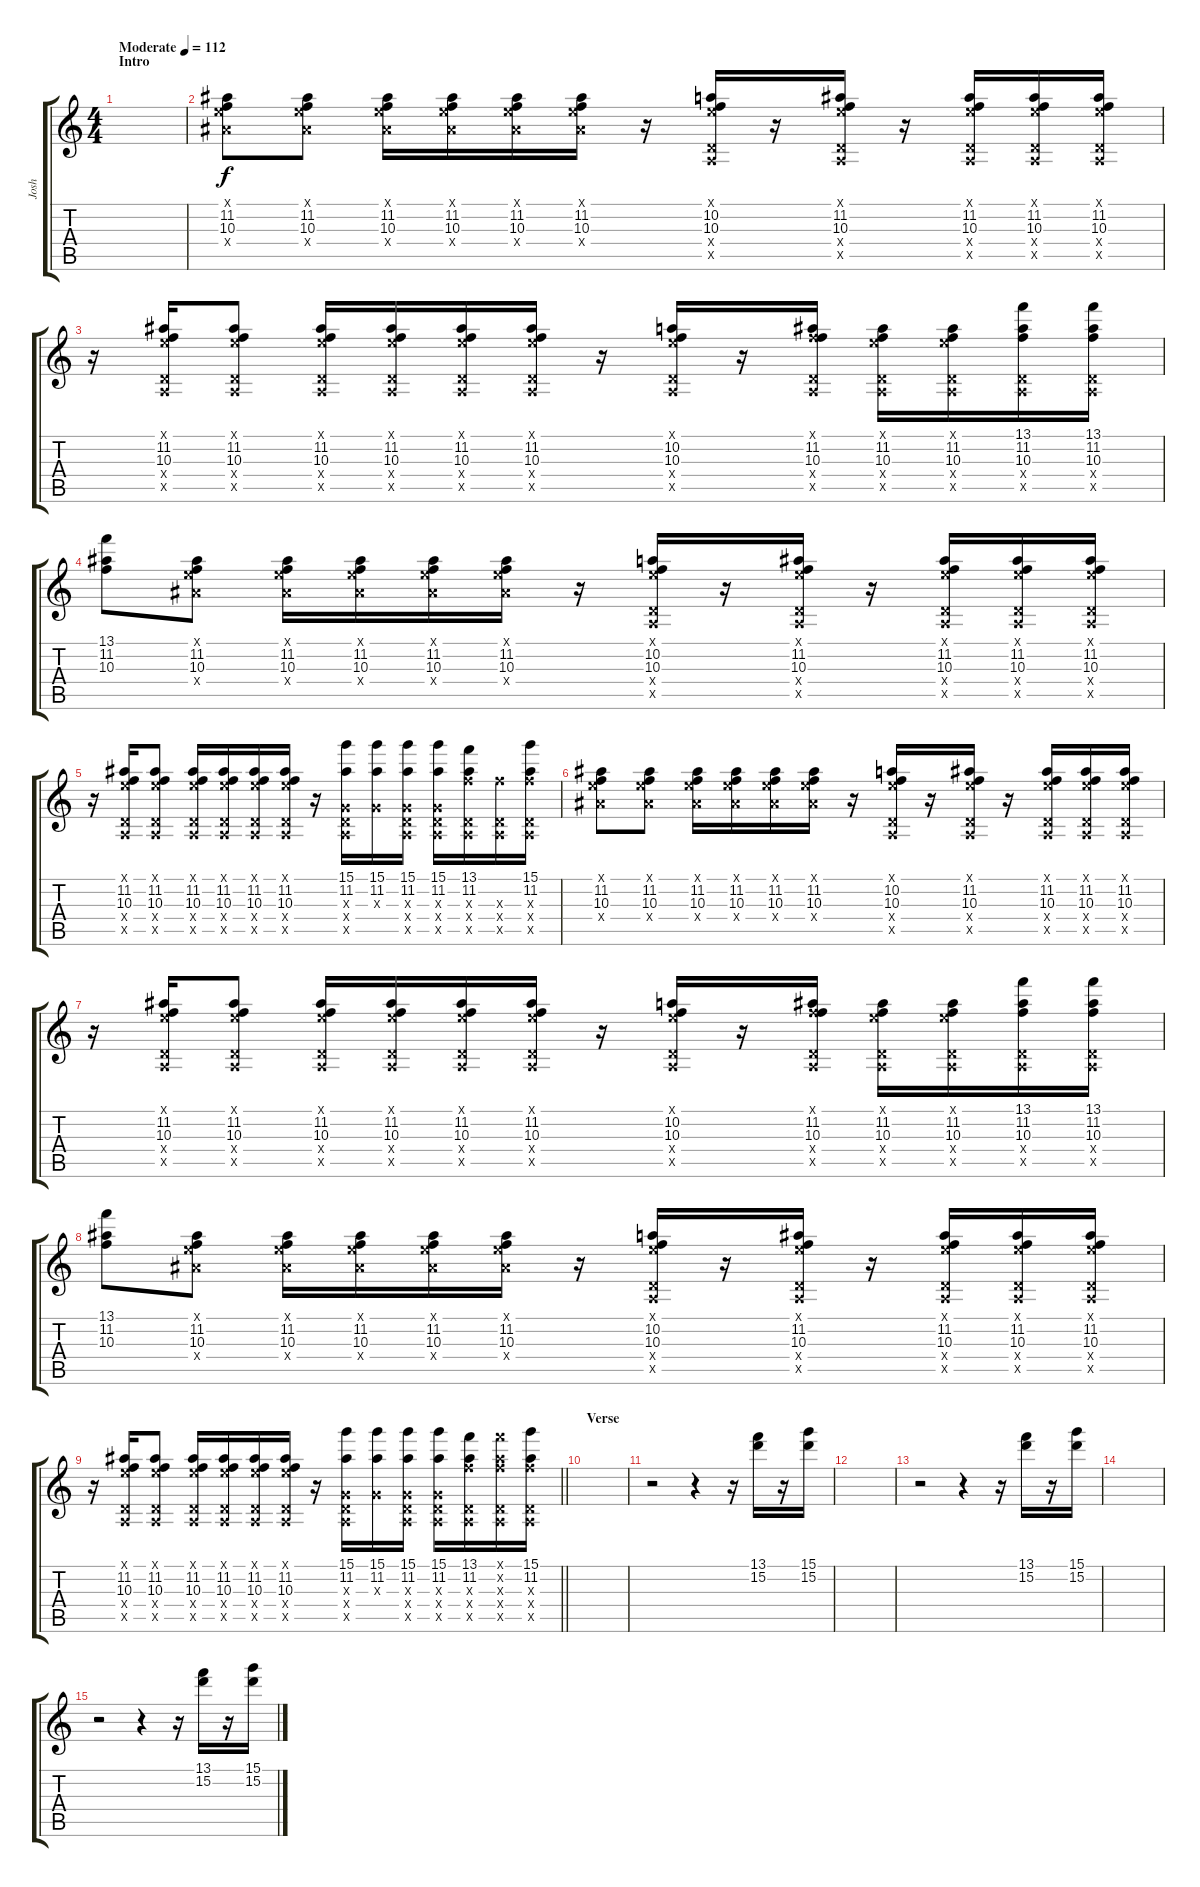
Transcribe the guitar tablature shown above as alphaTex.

\track ("Josh" "Josh") {instrument electricguitarclean}
\staff {score tabs}
\tuning (E4 B3 G3 D3 A2 E2) {hide}
\ts (4 4)
\section ("" "Intro")
\tempo (112 "Moderate")
\clef g2
\ks c
|
(0.1{x} 11.2 10.3 8.4{x}).8 (0.1{x} 11.2 10.3 8.4{x}).8 (0.1{x} 11.2 10.3 8.4{x}).16 (0.1{x} 11.2 10.3 8.4{x}).16 (0.1{x} 11.2 10.3 8.4{x}).16 (0.1{x} 11.2 10.3 8.4{x}).16 r.16 (0.1{x} 10.2 10.3 0.4{x} 0.5{x}).16 r.16 (0.1{x} 11.2 10.3 0.4{x} 0.5{x}).16 r.16 (0.1{x} 11.2 10.3 0.4{x} 0.5{x}).16 (0.1{x} 11.2 10.3 0.4{x} 0.5{x}).16 (0.1{x} 11.2 10.3 0.4{x} 0.5{x}).16 |
r.16 (0.1{x} 11.2 10.3 0.4{x} 0.5{x}).16 (0.1{x} 11.2 10.3 0.4{x} 0.5{x}).8 (0.1{x} 11.2 10.3 0.4{x} 0.5{x}).16 (0.1{x} 11.2 10.3 0.4{x} 0.5{x}).16 (0.1{x} 11.2 10.3 0.4{x} 0.5{x}).16 (0.1{x} 11.2 10.3 0.4{x} 0.5{x}).16 r.16 (0.1{x} 10.2 10.3 0.4{x} 0.5{x}).16 r.16 (1.1{x} 11.2 10.3 0.4{x} 0.5{x}).16 (0.1{x} 11.2 10.3 0.4{x} 0.5{x}).16 (0.1{x} 11.2 10.3 0.4{x} 0.5{x}).16 (13.1 11.2 10.3 0.4{x} 0.5{x}).16 (13.1 11.2 10.3 0.4{x} 0.5{x}).16 |
(13.1 11.2 10.3).8 (0.1{x} 11.2 10.3 8.4{x}).8 (0.1{x} 11.2 10.3 8.4{x}).16 (0.1{x} 11.2 10.3 8.4{x}).16 (0.1{x} 11.2 10.3 8.4{x}).16 (0.1{x} 11.2 10.3 8.4{x}).16 r.16 (0.1{x} 10.2 10.3 0.4{x} 0.5{x}).16 r.16 (0.1{x} 11.2 10.3 0.4{x} 0.5{x}).16 r.16 (0.1{x} 11.2 10.3 0.4{x} 0.5{x}).16 (0.1{x} 11.2 10.3 0.4{x} 0.5{x}).16 (0.1{x} 11.2 10.3 0.4{x} 0.5{x}).16 |
r.16 (0.1{x} 11.2 10.3 0.4{x} 0.5{x}).16 (0.1{x} 11.2 10.3 0.4{x} 0.5{x}).8 (0.1{x} 11.2 10.3 0.4{x} 0.5{x}).16 (0.1{x} 11.2 10.3 0.4{x} 0.5{x}).16 (0.1{x} 11.2 10.3 0.4{x} 0.5{x}).16 (0.1{x} 11.2 10.3 0.4{x} 0.5{x}).16 r.16 (15.1 11.2 0.3{x} 0.4{x} 0.5{x}).16 (15.1 11.2 0.3{x}).16 (15.1 11.2 0.3{x} 0.4{x} 0.5{x}).16 (15.1 11.2 0.3{x} 0.4{x} 0.5{x}).16 (13.1 11.2 10.3{x} 0.4{x} 0.5{x}).16 (10.3{x} 0.4{x} 0.5{x}).16 (15.1 11.2 10.3{x} 0.4{x} 0.5{x}).16 |
(0.1{x} 11.2 10.3 8.4{x}).8 (0.1{x} 11.2 10.3 8.4{x}).8 (0.1{x} 11.2 10.3 8.4{x}).16 (0.1{x} 11.2 10.3 8.4{x}).16 (0.1{x} 11.2 10.3 8.4{x}).16 (0.1{x} 11.2 10.3 8.4{x}).16 r.16 (0.1{x} 10.2 10.3 0.4{x} 0.5{x}).16 r.16 (0.1{x} 11.2 10.3 0.4{x} 0.5{x}).16 r.16 (0.1{x} 11.2 10.3 0.4{x} 0.5{x}).16 (0.1{x} 11.2 10.3 0.4{x} 0.5{x}).16 (0.1{x} 11.2 10.3 0.4{x} 0.5{x}).16 |
r.16 (0.1{x} 11.2 10.3 0.4{x} 0.5{x}).16 (0.1{x} 11.2 10.3 0.4{x} 0.5{x}).8 (0.1{x} 11.2 10.3 0.4{x} 0.5{x}).16 (0.1{x} 11.2 10.3 0.4{x} 0.5{x}).16 (0.1{x} 11.2 10.3 0.4{x} 0.5{x}).16 (0.1{x} 11.2 10.3 0.4{x} 0.5{x}).16 r.16 (0.1{x} 10.2 10.3 0.4{x} 0.5{x}).16 r.16 (1.1{x} 11.2 10.3 0.4{x} 0.5{x}).16 (0.1{x} 11.2 10.3 0.4{x} 0.5{x}).16 (0.1{x} 11.2 10.3 0.4{x} 0.5{x}).16 (13.1 11.2 10.3 0.4{x} 0.5{x}).16 (13.1 11.2 10.3 0.4{x} 0.5{x}).16 |
(13.1 11.2 10.3).8 (0.1{x} 11.2 10.3 8.4{x}).8 (0.1{x} 11.2 10.3 8.4{x}).16 (0.1{x} 11.2 10.3 8.4{x}).16 (0.1{x} 11.2 10.3 8.4{x}).16 (0.1{x} 11.2 10.3 8.4{x}).16 r.16 (0.1{x} 10.2 10.3 0.4{x} 0.5{x}).16 r.16 (0.1{x} 11.2 10.3 0.4{x} 0.5{x}).16 r.16 (0.1{x} 11.2 10.3 0.4{x} 0.5{x}).16 (0.1{x} 11.2 10.3 0.4{x} 0.5{x}).16 (0.1{x} 11.2 10.3 0.4{x} 0.5{x}).16 |
\barLineRight lightlight
r.16 (0.1{x} 11.2 10.3 0.4{x} 0.5{x}).16 (0.1{x} 11.2 10.3 0.4{x} 0.5{x}).8 (0.1{x} 11.2 10.3 0.4{x} 0.5{x}).16 (0.1{x} 11.2 10.3 0.4{x} 0.5{x}).16 (0.1{x} 11.2 10.3 0.4{x} 0.5{x}).16 (0.1{x} 11.2 10.3 0.4{x} 0.5{x}).16 r.16 (15.1 11.2 0.3{x} 0.4{x} 0.5{x}).16 (15.1 11.2 0.3{x}).16 (15.1 11.2 0.3{x} 0.4{x} 0.5{x}).16 (15.1 11.2 0.3{x} 0.4{x} 0.5{x}).16 (13.1 11.2 10.3{x} 0.4{x} 0.5{x}).16 (13.1{x} 11.2{x} 10.3{x} 0.4{x} 0.5{x}).16 (15.1 11.2 10.3{x} 0.4{x} 0.5{x}).16 |
\section ("" "Verse ")
|
r.2 r.4 r.16 (13.1 15.2).16 r.16 (15.1 15.2).16 |
|
r.2 r.4 r.16 (13.1 15.2).16 r.16 (15.1 15.2).16 |
|
r.2 r.4 r.16 (13.1 15.2).16 r.16 (15.1 15.2).16
